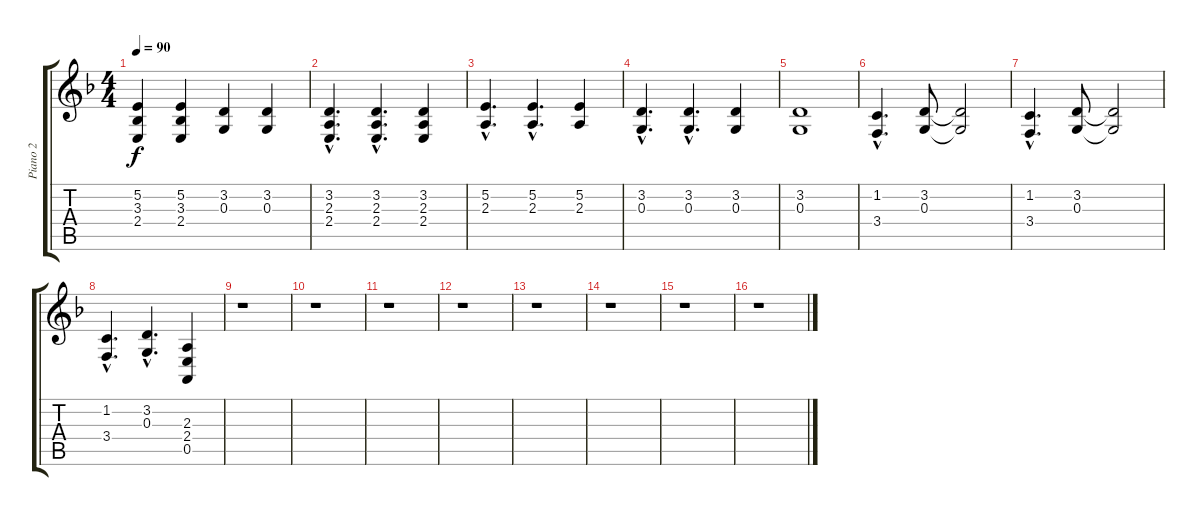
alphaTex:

\track ("Piano 2" "Piano 2") {instrument electricgrandpiano}
\staff {score tabs}
\tuning (E4 B3 G3 D3 A2 E2) {hide}
\ts (4 4)
\tempo 90
\clef g2
\ks f
(5.2 3.3 2.4).4{dy f} (5.2 3.3 2.4).4 (3.2 0.3).4 (3.2 0.3).4 |
(3.2{hac} 2.3{hac} 2.4{hac}).4{d} (3.2{hac} 2.3{hac} 2.4{hac}).4{d} (3.2 2.3 2.4).4 |
(5.2{hac} 2.3{hac}).4{d} (5.2{hac} 2.3{hac}).4{d} (5.2 2.3).4 |
(3.2{hac} 0.3{hac}).4{d} (3.2{hac} 0.3{hac}).4{d} (3.2 0.3).4 |
(3.2 0.3).1 |
(1.2{hac} 3.4{hac}).4{d} (3.2 0.3).8 (3.2{t} 0.3{t}).2 |
(1.2{hac} 3.4{hac}).4{d} (3.2 0.3).8 (3.2{t} 0.3{t}).2 |
(1.2{hac} 3.4{hac}).4{d} (3.2{hac} 0.3{hac}).4{d} (2.3 2.4 0.5).4 |
r.1 |
r.1 |
r.1 |
r.1 |
r.1 |
r.1 |
r.1 |
r.1
